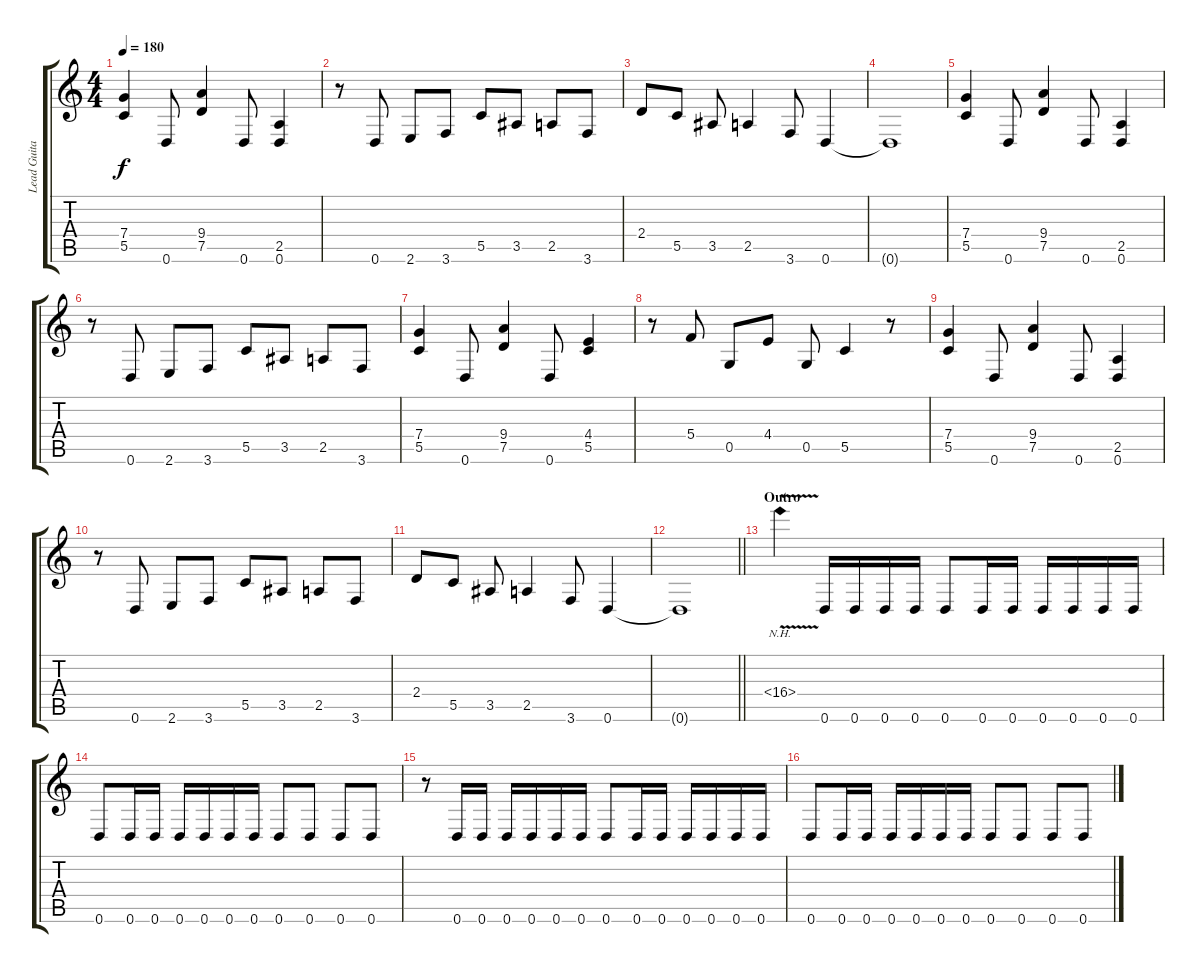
\track ("Lead Guitar" "Lead Guita") {instrument distortionguitar}
\staff {score tabs}
\tuning (D4 A3 F3 C3 G2 D2) {hide}
\ts (4 4)
\tempo 180
\clef g2
\ks c
(7.4 5.5).4{dy f} 0.6.8 (9.4 7.5).4 0.6.8 (2.5 0.6).4 |
r.8 0.6.8 2.6.8 3.6.8 5.5.8 3.5.8 2.5.8 3.6.8 |
2.4.8 5.5.8 3.5.8 2.5.4 3.6.8 0.6.4 |
0.6{t}.1 |
(7.4 5.5).4 0.6.8 (9.4 7.5).4 0.6.8 (2.5 0.6).4 |
r.8 0.6.8 2.6.8 3.6.8 5.5.8 3.5.8 2.5.8 3.6.8 |
(7.4 5.5).4 0.6.8 (9.4 7.5).4 0.6.8 (4.4 5.5).4 |
r.8 5.4.8 0.5.8 4.4.8 0.5.8 5.5.4 r.8 |
(7.4 5.5).4 0.6.8 (9.4 7.5).4 0.6.8 (2.5 0.6).4 |
r.8 0.6.8 2.6.8 3.6.8 5.5.8 3.5.8 2.5.8 3.6.8 |
2.4.8 5.5.8 3.5.8 2.5.4 3.6.8 0.6.4 |
\barLineRight lightlight
0.6{t}.1 |
\section ("" "Outro")
16.4{nh v}.4 0.6.16 0.6.16 0.6.16 0.6.16 0.6.8 0.6.16 0.6.16 0.6.16 0.6.16 0.6.16 0.6.16 |
0.6.8 0.6.16 0.6.16 0.6.16 0.6.16 0.6.16 0.6.16 0.6.8 0.6.8 0.6.8 0.6.8 |
r.8 0.6.16 0.6.16 0.6.16 0.6.16 0.6.16 0.6.16 0.6.8 0.6.16 0.6.16 0.6.16 0.6.16 0.6.16 0.6.16 |
0.6.8 0.6.16 0.6.16 0.6.16 0.6.16 0.6.16 0.6.16 0.6.8 0.6.8 0.6.8 0.6.8
